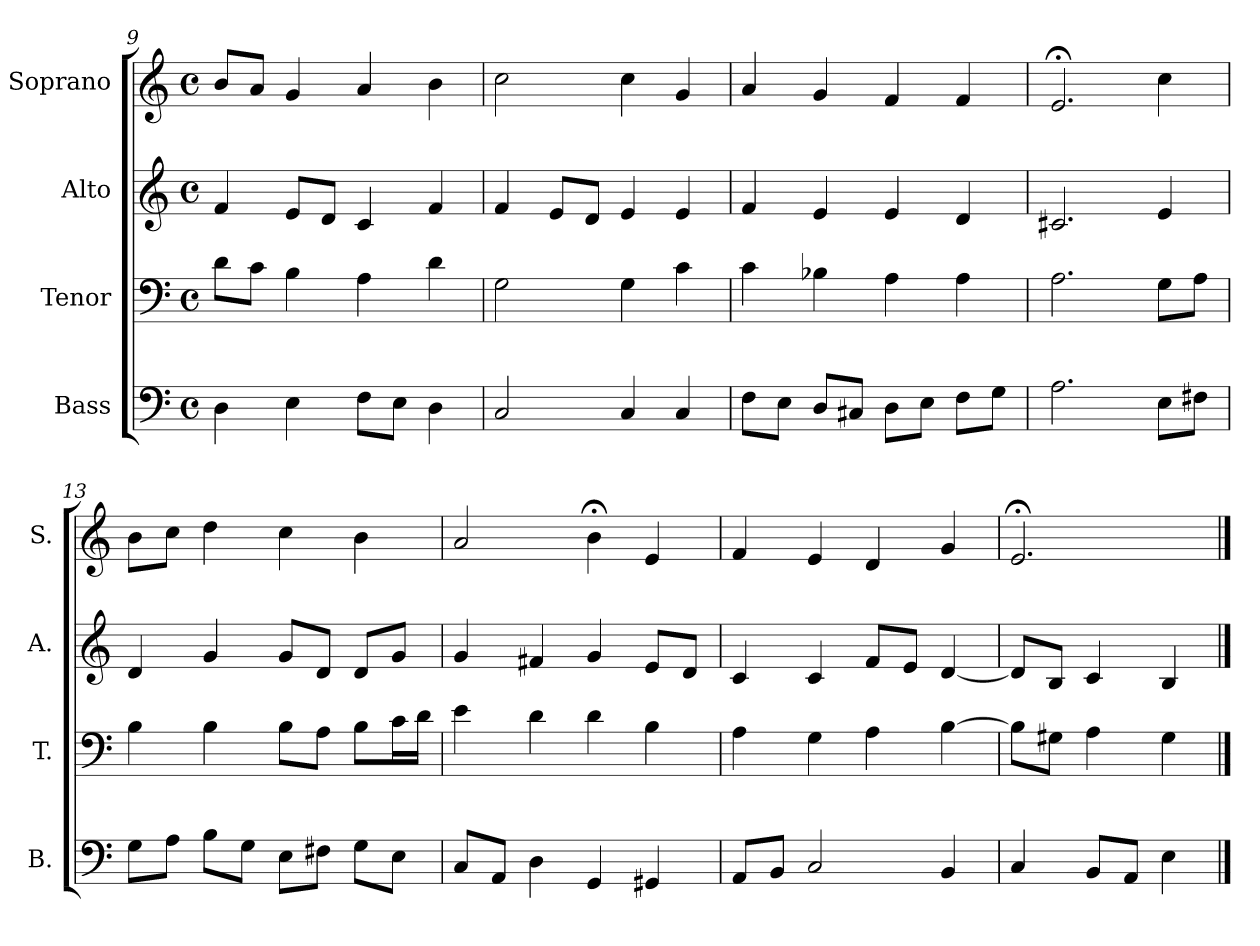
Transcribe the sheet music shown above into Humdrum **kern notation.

**kern	**kern	**kern	**kern
*part4	*part3	*part2	*part1
*staff4	*staff3	*staff2	*staff1
*I"Bass	*I"Tenor	*I"Alto	*I"Soprano
*I'B.	*I'T.	*I'A.	*I'S.
!!LO:LB:g=z
*clefF4	*clefF4	*clefG2	*clefG2
*k[]	*k[]	*k[]	*k[]
*a:	*a:	*a:	*a:
*M4/4	*M4/4	*M4/4	*M4/4
*met(c)	*met(c)	*met(c)	*met(c)
=9	=9	=9	=9
4D\	8d\L	4f/	8b/L
.	8c\J	.	8a/J
4E\	4B\	8e/L	4g/
.	.	8d/J	.
8F\L	4A\	4c/	4a/
8E\J	.	.	.
4D\	4d\	4f/	4b\
=10	=10	=10	=10
2C/	2G\	4f/	2cc\
.	.	8e/L	.
.	.	8d/J	.
4C/	4G\	4e/	4cc\
4C/	4c\	4e/	4g/
=11	=11	=11	=11
8F\L	4c\	4f/	4a/
8E\J	.	.	.
8D/L	4B-X\	4e/	4g/
8C#X/J	.	.	.
8D\L	4A\	4e/	4f/
8E\J	.	.	.
8F\L	4A\	4d/	4f/
8G\J	.	.	.
=12	=12	=12	=12
2.A\	2.A\	2.c#X/	2.e;</
8E\L	8G\L	4e/	4cc\
8F#X\J	8A\J	.	.
!!LO:PB:g=z
=13	=13	=13	=13
8G\L	4B\	4d/	8b\L
8A\J	.	.	8cc\J
8B\L	4B\	4g/	4dd\
8G\J	.	.	.
8E\L	8B\L	8g/L	4cc\
8F#X\J	8A\J	8d/J	.
8G\L	8B\L	8d/L	4b\
8E\J	16c\L	8g/J	.
.	16d\JJ	.	.
=14	=14	=14	=14
8C/L	4e\	4g/	2a/
8AA/J	.	.	.
4D\	4d\	4f#X/	.
4GG/	4d\	4g/	4b;<\
4GG#X/	4B\	8e/L	4e/
.	.	8d/J	.
=15	=15	=15	=15
8AA/L	4A\	4c/	4f/
8BB/J	.	.	.
2C/	4G\	4c/	4e/
.	4A\	8f/L	4d/
.	.	8e/J	.
4BB/	[4B\	[4d/	4g/
=16	=16	=16	=16
4C/	8B\L]	8d/L]	2.e;</
.	8G#X\J	8B/J	.
8BB/L	4A\	4c/	.
8AA/J	.	.	.
4E\	4G#\	4B/	.
==	==	==	==
*-	*-	*-	*-
